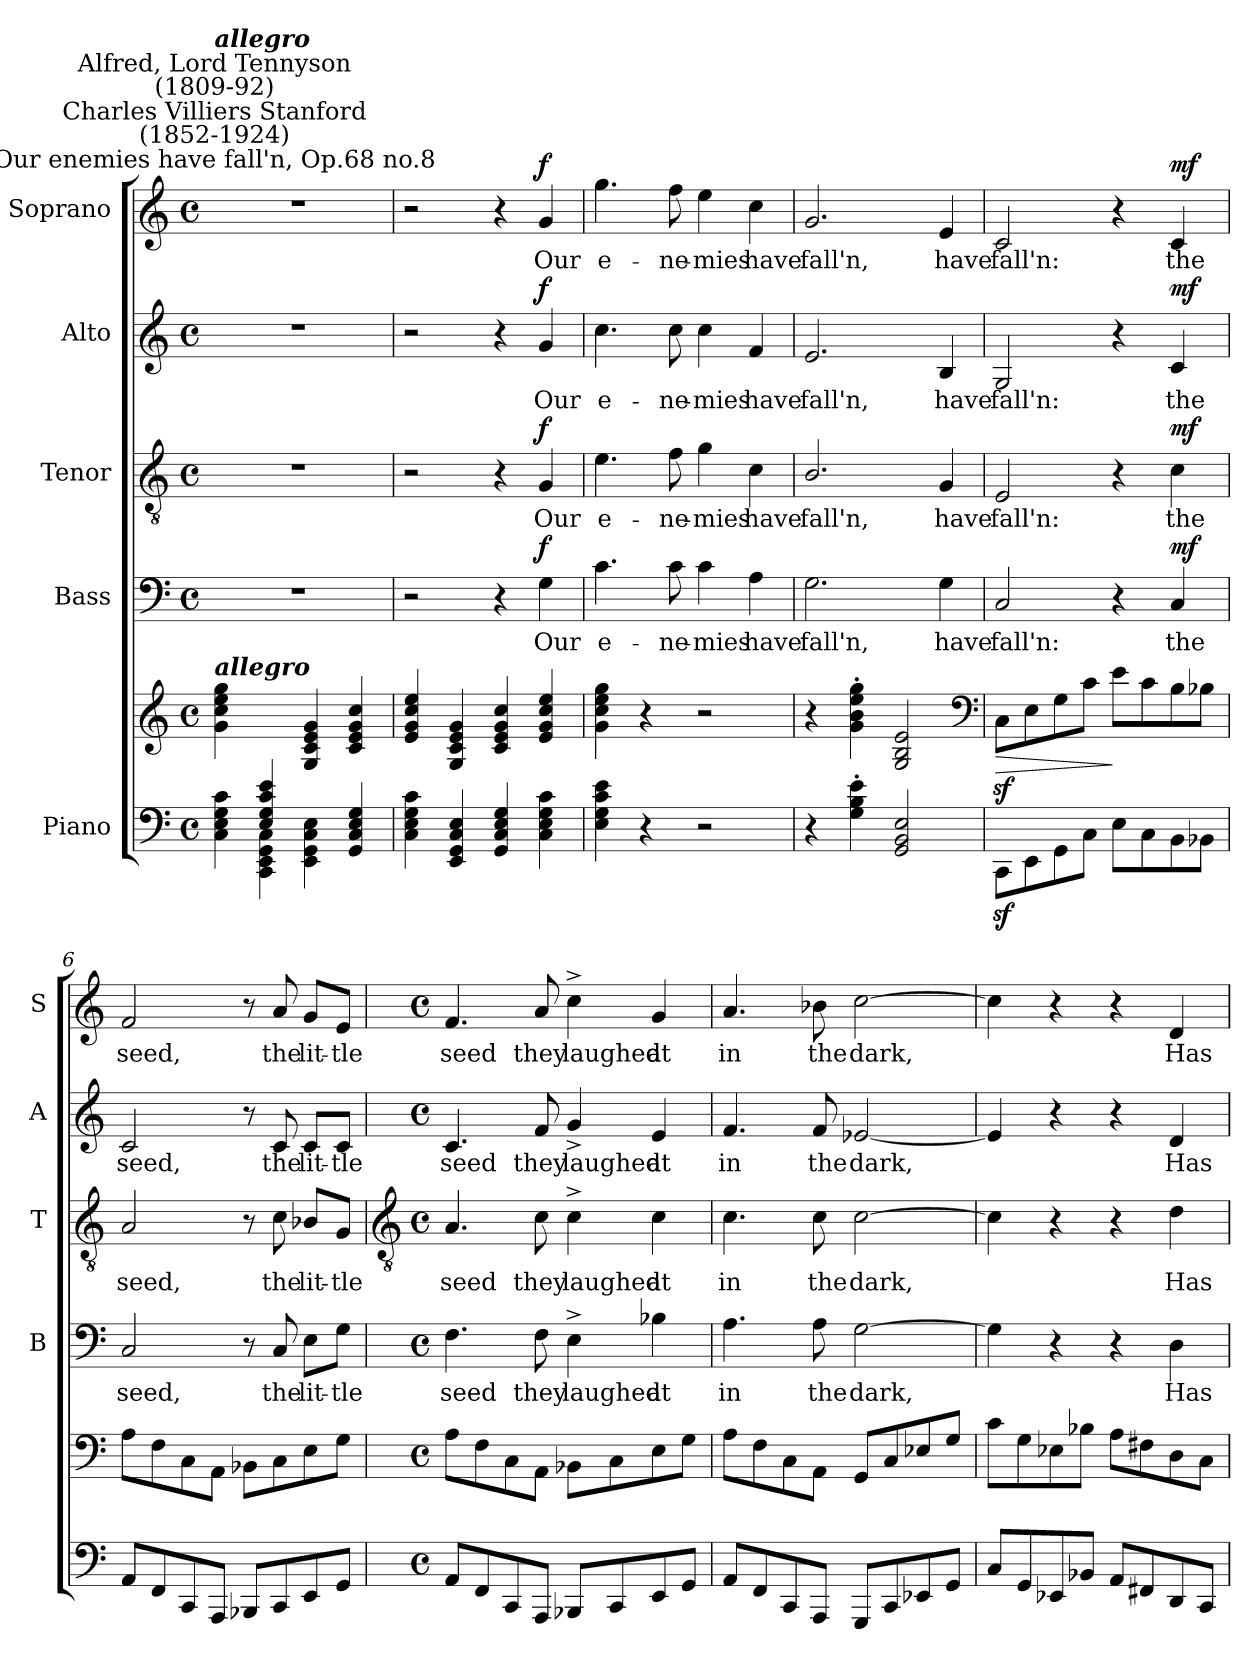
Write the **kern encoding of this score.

**kern	**kern	**dynam	**kern	**text	**dynam	**kern	**text	**dynam	**kern	**text	**dynam	**kern	**text	**dynam
*part5	*part5	*part5	*part4	*part4	*part4	*part3	*part3	*part3	*part2	*part2	*part2	*part1	*part1	*part1
*staff6	*staff5	*staff5/6	*staff4	*staff4	*staff4	*staff3	*staff3	*staff3	*staff2	*staff2	*staff2	*staff1	*staff1	*staff1
*I"Piano	*	*	*I"Bass	*	*	*I"Tenor	*	*	*I"Alto	*	*	*I"Soprano	*	*
*	*	*	*I'B	*	*	*I'T	*	*	*I'A	*	*	*I'S	*	*
*clefF4	*clefG2	*	*clefF4	*	*	*clefGv2	*	*	*clefG2	*	*	*clefG2	*	*
*k[]	*k[]	*	*k[]	*	*	*k[]	*	*	*k[]	*	*	*k[]	*	*
*C:	*C:	*	*C:	*	*	*C:	*	*	*C:	*	*	*C:	*	*
*M4/4	*M4/4	*	*M4/4	*	*	*M4/4	*	*	*M4/4	*	*	*M4/4	*	*
*met(c)	*met(c)	*	*met(c)	*	*	*met(c)	*	*	*met(c)	*	*	*met(c)	*	*
=1	=1	=1	=1	=1	=1	=1	=1	=1	=1	=1	=1	=1	=1	=1
*^	*	*	*	*	*	*	*	*	*	*	*	*	*	*
!	!	!	!	!	!	!	!	!	!	!	!	!	!LO:TX:a:cj:t=Our enemies have fall'n, Op.68 no.8	!	!
!	!	!	!	!	!	!	!	!	!	!	!	!	!LO:TX:a:cj:t=Charles Villiers Stanford\n(1852-1924)	!	!
!	!	!	!	!	!	!	!	!	!	!	!	!	!LO:TX:a:cj:t=Alfred, Lord Tennyson\n(1809-92)	!	!
!	!	!	!	!	!	!	!	!	!	!	!	!	!LO:TX:a:Bi:t=allegro	!	!
!	!	!LO:TX:a:Bi:t=allegro	!	!	!	!	!	!	!	!	!	!	!	!	!
4ryy	4C 4E 4G 4c	4g 4cc 4ee 4gg	.	1r	.	.	1r	.	.	1r	.	.	1r	.	.
4E/ 4G/ 4c/ 4e/	4CC\ 4EE\ 4GG\ 4C\	4ryy	.	.	.	.	.	.	.	.	.	.	.	.	.
2ryy	4EE\ 4GG\ 4C\ 4E\	4G/ 4c/ 4e/ 4g/	.	.	.	.	.	.	.	.	.	.	.	.	.
.	4GG 4C 4E 4G	4c 4e 4g 4cc	.	.	.	.	.	.	.	.	.	.	.	.	.
*v	*v	*	*	*	*	*	*	*	*	*	*	*	*	*	*
=2	=2	=2	=2	=2	=2	=2	=2	=2	=2	=2	=2	=2	=2	=2
4C 4E 4G 4c	4e 4g 4cc 4ee	.	2r	.	.	2r	.	.	2r	.	.	2r	.	.
4EE 4GG 4C 4E	4G 4c 4e 4g	.	.	.	.	.	.	.	.	.	.	.	.	.
4GG 4C 4E 4G	4c 4e 4g 4cc	.	4r	.	.	4r	.	.	4r	.	.	4r	.	.
!	!	!	!	!LO:LY:b	!LO:DY:b	!	!LO:LY:b	!LO:DY:b	!	!LO:LY:b	!LO:DY:b	!	!LO:LY:b	!LO:DY:b
4C 4E 4G 4c	4e 4g 4cc 4ee	.	4G	Our	f	4G	Our	f	4g	Our	f	4g	Our	f
=3	=3	=3	=3	=3	=3	=3	=3	=3	=3	=3	=3	=3	=3	=3
!	!	!	!	!LO:LY:b	!	!	!LO:LY:b	!	!	!LO:LY:b	!	!	!LO:LY:b	!
4E 4G 4c 4e	4g 4cc 4ee 4gg	.	4.c	e-	.	4.e	e-	.	4.cc	e-	.	4.gg	e-	.
4r	4r	.	.	.	.	.	.	.	.	.	.	.	.	.
!	!	!	!	!LO:LY:b	!	!	!LO:LY:b	!	!	!LO:LY:b	!	!	!LO:LY:b	!
.	.	.	8c	-ne-	.	8f	-ne-	.	8cc	-ne-	.	8ff	-ne-	.
!	!	!	!	!LO:LY:b	!	!	!LO:LY:b	!	!	!LO:LY:b	!	!	!LO:LY:b	!
2r	2r	.	4c	-mies	.	4g	-mies	.	4cc	-mies	.	4ee	-mies	.
!	!	!	!	!LO:LY:b	!	!	!LO:LY:b	!	!	!LO:LY:b	!	!	!LO:LY:b	!
.	.	.	4A	have	.	4c	have	.	4f	have	.	4cc	have	.
=4	=4	=4	=4	=4	=4	=4	=4	=4	=4	=4	=4	=4	=4	=4
!	!	!	!	!LO:LY:b	!	!	!LO:LY:b	!	!	!LO:LY:b	!	!	!LO:LY:b	!
4r	4r	.	2.G	fall'n,	.	2.B/	fall'n,	.	2.e	fall'n,	.	2.g	fall'n,	.
4G' 4B' 4e'	4g' 4b' 4ee' 4gg'	.	.	.	.	.	.	.	.	.	.	.	.	.
2GG 2BB 2E	2G 2B 2e	.	.	.	.	.	.	.	.	.	.	.	.	.
!	!	!	!	!LO:LY:b	!	!	!LO:LY:b	!	!	!LO:LY:b	!	!	!LO:LY:b	!
.	.	.	4G	have	.	4G	have	.	4B	have	.	4e	have	.
*	*clefF4	*	*	*	*	*	*	*	*	*	*	*	*	*
=5	=5	=5	=5	=5	=5	=5	=5	=5	=5	=5	=5	=5	=5	=5
!	!	!LO:HP:b	!	!LO:LY:b	!	!	!LO:LY:b	!	!	!LO:LY:b	!	!	!LO:LY:b	!
8CCz<\L	8Cz<L	>	2C	fall'n:	.	2E	fall'n:	.	2G	fall'n:	.	2c	fall'n:	.
8EE\	8E	.	.	.	.	.	.	.	.	.	.	.	.	.
8GG\	8G	.	.	.	.	.	.	.	.	.	.	.	.	.
8C\J	8cJ	.	.	.	.	.	.	.	.	.	.	.	.	.
!	!	!LO:DY:n=1:b=2	!	!	!	!	!	!	!	!	!	!	!	!
!	!	!LO:DY:n=2:b	!	!	!	!	!	!	!	!	!	!	!	!
8E\L	8eL	] mf mf	4r	.	.	4r	.	.	4r	.	.	4r	.	.
8C\	8c	.	.	.	.	.	.	.	.	.	.	.	.	.
!	!	!	!	!LO:LY:b	!LO:DY:b	!	!LO:LY:b	!LO:DY:b	!	!LO:LY:b	!LO:DY:b	!	!LO:LY:b	!LO:DY:b
8BB\	8B	.	4C	the	mf	4c	the	mf	4c	the	mf	4c	the	mf
8BB-X\J	8B-XJ	.	.	.	.	.	.	.	.	.	.	.	.	.
=6	=6	=6	=6	=6	=6	=6	=6	=6	=6	=6	=6	=6	=6	=6
!	!	!	!	!LO:LY:b	!	!	!LO:LY:b	!	!	!LO:LY:b	!	!	!LO:LY:b	!
8AAL	8AL	.	2C	seed,	.	2A	seed,	.	2c	seed,	.	2f	seed,	.
8FF	8F	.	.	.	.	.	.	.	.	.	.	.	.	.
8CC	8C	.	.	.	.	.	.	.	.	.	.	.	.	.
8AAAJ	8AAJ	.	.	.	.	.	.	.	.	.	.	.	.	.
8BBB-XL	8BB-XL	.	8r	.	.	8r	.	.	8r	.	.	8r	.	.
!	!	!	!	!LO:LY:b	!	!	!LO:LY:b	!	!	!LO:LY:b	!	!	!LO:LY:b	!
8CC	8C	.	8C	the	.	8c	the	.	8c	the	.	8a	the	.
!	!	!	!	!LO:LY:b	!	!	!LO:LY:b	!	!	!LO:LY:b	!	!	!LO:LY:b	!
8EE	8E	.	8E\L	lit-	.	8B-X/L	lit-	.	8c/L	lit-	.	8g/L	lit-	.
!	!	!	!	!LO:LY:b	!	!	!LO:LY:b	!	!	!LO:LY:b	!	!	!LO:LY:b	!
8GGJ	8GJ	.	8G\J	-tle	.	8G/J	-tle	.	8c/J	-tle	.	8e/J	-tle	.
!!LO:LB:g=z
=7	=7	=7	=7	=7	=7	=7	=7	=7	=7	=7	=7	=7	=7	=7
*	*	*	*	*	*	*clefGv2	*	*	*	*	*	*	*	*
*M4/4	*M4/4	*	*M4/4	*	*	*M4/4	*	*	*M4/4	*	*	*M4/4	*	*
*met(c)	*met(c)	*	*met(c)	*	*	*met(c)	*	*	*met(c)	*	*	*met(c)	*	*
!	!	!	!	!LO:LY:b	!	!	!LO:LY:b	!	!	!LO:LY:b	!	!	!LO:LY:b	!
8AAL	8AL	.	4.F	seed	.	4.A	seed	.	4.c	seed	.	4.f	seed	.
8FF	8F	.	.	.	.	.	.	.	.	.	.	.	.	.
8CC	8C	.	.	.	.	.	.	.	.	.	.	.	.	.
!	!	!	!	!LO:LY:b	!	!	!LO:LY:b	!	!	!LO:LY:b	!	!	!LO:LY:b	!
8AAAJ	8AAJ	.	8F	they	.	8c	they	.	8f	they	.	8a	they	.
!	!	!	!	!LO:LY:b	!	!	!LO:LY:b	!	!	!LO:LY:b	!	!	!LO:LY:b	!
8BBB-XL	8BB-XL	.	4E^	laughed	.	4c^	laughed	.	4g^	laughed	.	4cc^	laughed	.
8CC	8C	.	.	.	.	.	.	.	.	.	.	.	.	.
!	!	!	!	!LO:LY:b	!	!	!LO:LY:b	!	!	!LO:LY:b	!	!	!LO:LY:b	!
8EE	8E	.	4B-X	at	.	4c	at	.	4e	at	.	4g	at	.
8GGJ	8GJ	.	.	.	.	.	.	.	.	.	.	.	.	.
=8	=8	=8	=8	=8	=8	=8	=8	=8	=8	=8	=8	=8	=8	=8
!	!	!	!	!LO:LY:b	!	!	!LO:LY:b	!	!	!LO:LY:b	!	!	!LO:LY:b	!
8AAL	8AL	.	4.A	in	.	4.c	in	.	4.f	in	.	4.a	in	.
8FF	8F	.	.	.	.	.	.	.	.	.	.	.	.	.
8CC	8C	.	.	.	.	.	.	.	.	.	.	.	.	.
!	!	!	!	!LO:LY:b	!	!	!LO:LY:b	!	!	!LO:LY:b	!	!	!LO:LY:b	!
8AAAJ	8AAJ	.	8A	the	.	8c	the	.	8f	the	.	8b-X	the	.
!	!	!	!	!LO:LY:b	!	!	!LO:LY:b	!	!	!LO:LY:b	!	!	!LO:LY:b	!
8GGGL	8GGL	.	[2G	dark,	.	[2c	dark,	.	[2e-X	dark,	.	[2cc	dark,	.
8CC	8C	.	.	.	.	.	.	.	.	.	.	.	.	.
8EE-X	8E-X	.	.	.	.	.	.	.	.	.	.	.	.	.
8GGJ	8GJ	.	.	.	.	.	.	.	.	.	.	.	.	.
=9	=9	=9	=9	=9	=9	=9	=9	=9	=9	=9	=9	=9	=9	=9
8CL	8cL	.	4G]	.	.	4c]	.	.	4e-]	.	.	4cc]	.	.
8GG	8G	.	.	.	.	.	.	.	.	.	.	.	.	.
8EE-X	8E-X	.	4r	.	.	4r	.	.	4r	.	.	4r	.	.
8BB-XJ	8B-XJ	.	.	.	.	.	.	.	.	.	.	.	.	.
8AAL	8AL	.	4r	.	.	4r	.	.	4r	.	.	4r	.	.
8FF#X	8F#X	.	.	.	.	.	.	.	.	.	.	.	.	.
!	!	!	!	!LO:LY:b	!	!	!LO:LY:b	!	!	!LO:LY:b	!	!	!LO:LY:b	!
8DD	8D	.	4D	Has	.	4d	Has	.	4d	Has	.	4d	Has	.
8CCJ	8CJ	.	.	.	.	.	.	.	.	.	.	.	.	.
=	=	=	=	=	=	=	=	=	=	=	=	=	=	=
*-	*-	*-	*-	*-	*-	*-	*-	*-	*-	*-	*-	*-	*-	*-
